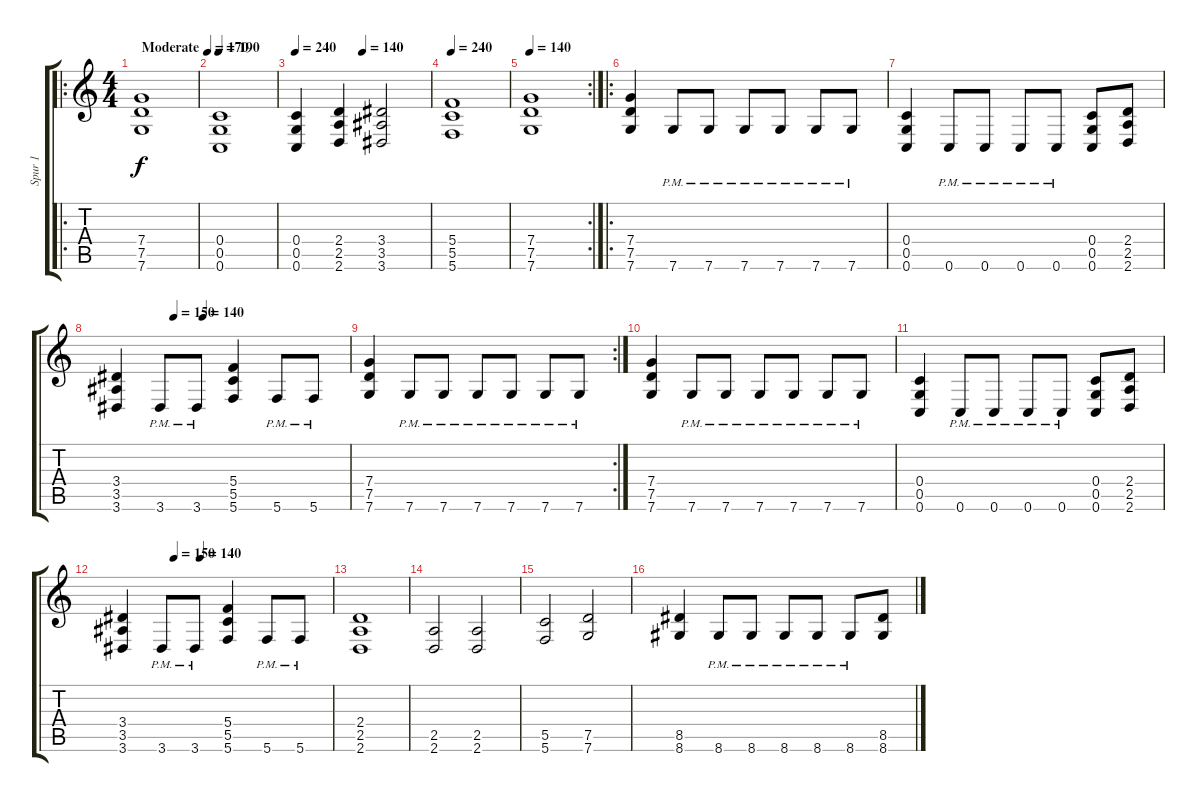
\track ("Spur 1" "Spur 1") {instrument distortionguitar}
\staff {score tabs}
\tuning (D4 A3 F3 C3 G2 C2) {hide}
\ro
\ts (4 4)
\tempo (170 "Moderate")
\clef g2
\ks c
(7.4 7.5 7.6).1{dy f instrument distortionguitar} |
\tempo 190
(0.4 0.5 0.6).1 |
\tempo 240
\tempo (140 0.5)
(0.4 0.5 0.6).4 (2.4 2.5 2.6).4 (3.4 3.5 3.6).2 |
\tempo 240
(5.4 5.5 5.6).1 |
\rc 2
\tempo 140
(7.4 7.5 7.6).1 |
\ro
(7.4 7.5 7.6).4 7.6{pm}.8 7.6{pm}.8 7.6{pm}.8 7.6{pm}.8 7.6{pm}.8 7.6{pm}.8 |
(0.4 0.5 0.6).4 0.6{pm}.8 0.6{pm}.8 0.6{pm}.8 0.6{pm}.8 (0.4 0.5 0.6).8 (2.4 2.5 2.6).8 |
\tempo (150 0.25)
\tempo (140 0.375)
(3.4 3.5 3.6).4 3.6{pm}.8 3.6{pm}.8 (5.4 5.5 5.6).4 5.6{pm}.8 5.6{pm}.8 |
\rc 2
(7.4 7.5 7.6).4 7.6{pm}.8 7.6{pm}.8 7.6{pm}.8 7.6{pm}.8 7.6{pm}.8 7.6{pm}.8 |
(7.4 7.5 7.6).4 7.6{pm}.8 7.6{pm}.8 7.6{pm}.8 7.6{pm}.8 7.6{pm}.8 7.6{pm}.8 |
(0.4 0.5 0.6).4 0.6{pm}.8 0.6{pm}.8 0.6{pm}.8 0.6{pm}.8 (0.4 0.5 0.6).8 (2.4 2.5 2.6).8 |
\tempo (150 0.25)
\tempo (140 0.375)
(3.4 3.5 3.6).4 3.6{pm}.8 3.6{pm}.8 (5.4 5.5 5.6).4 5.6{pm}.8 5.6{pm}.8 |
(2.4 2.5 2.6).1 |
(2.5 2.6).2 (2.5 2.6).2 |
(5.5 5.6).2 (7.5 7.6).2 |
(8.5 8.6).4 8.6{pm}.8 8.6{pm}.8 8.6{pm}.8 8.6{pm}.8 8.6{pm}.8 (8.5 8.6).8
